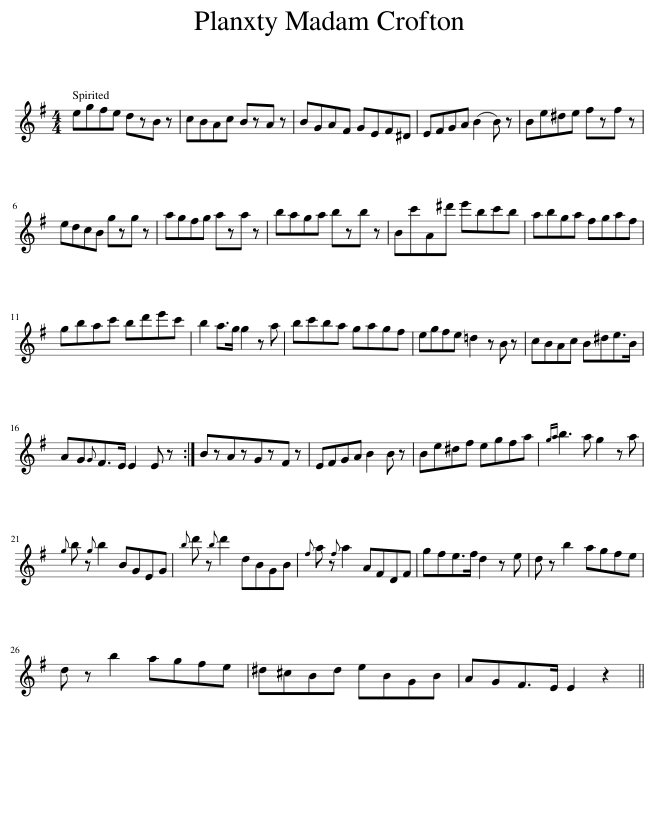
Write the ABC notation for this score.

X:1
L:1/8
M:4/4
I:linebreak $
K:Emin
V:1 treble
V:1
 egfe dzB z | cBAc BzA z | BGAF GEF^D | EFGA (B2 B) z | Be^de fzf z |$ %5
 edcB gzg z | agfg aza z | baga bzb z | Bc'A^d' e'bc'b | abga fgaf |$ %10
 gbac' bd'e'c' | b2 a>g g2 z a | bc'ba gagf | egfe =d2 z B z | cBAc B^de>B |$ %15
 AG{G}F>E E2 E z :| BzAzGzF z | EFGA B2 B z | Be^df egfa |{ga} b3 a g2 z a |$ %20
{g} b z{g} b2 BGEG |{b} d' z{b} d'2 dBGB |{f} a z{f} a2 AFDF | gfe>f d2 z e | d z b2 agfe |$ %25
 d z b2 agfe | ^d^cBd eBGB | AGF>E E2 z2 || %28
